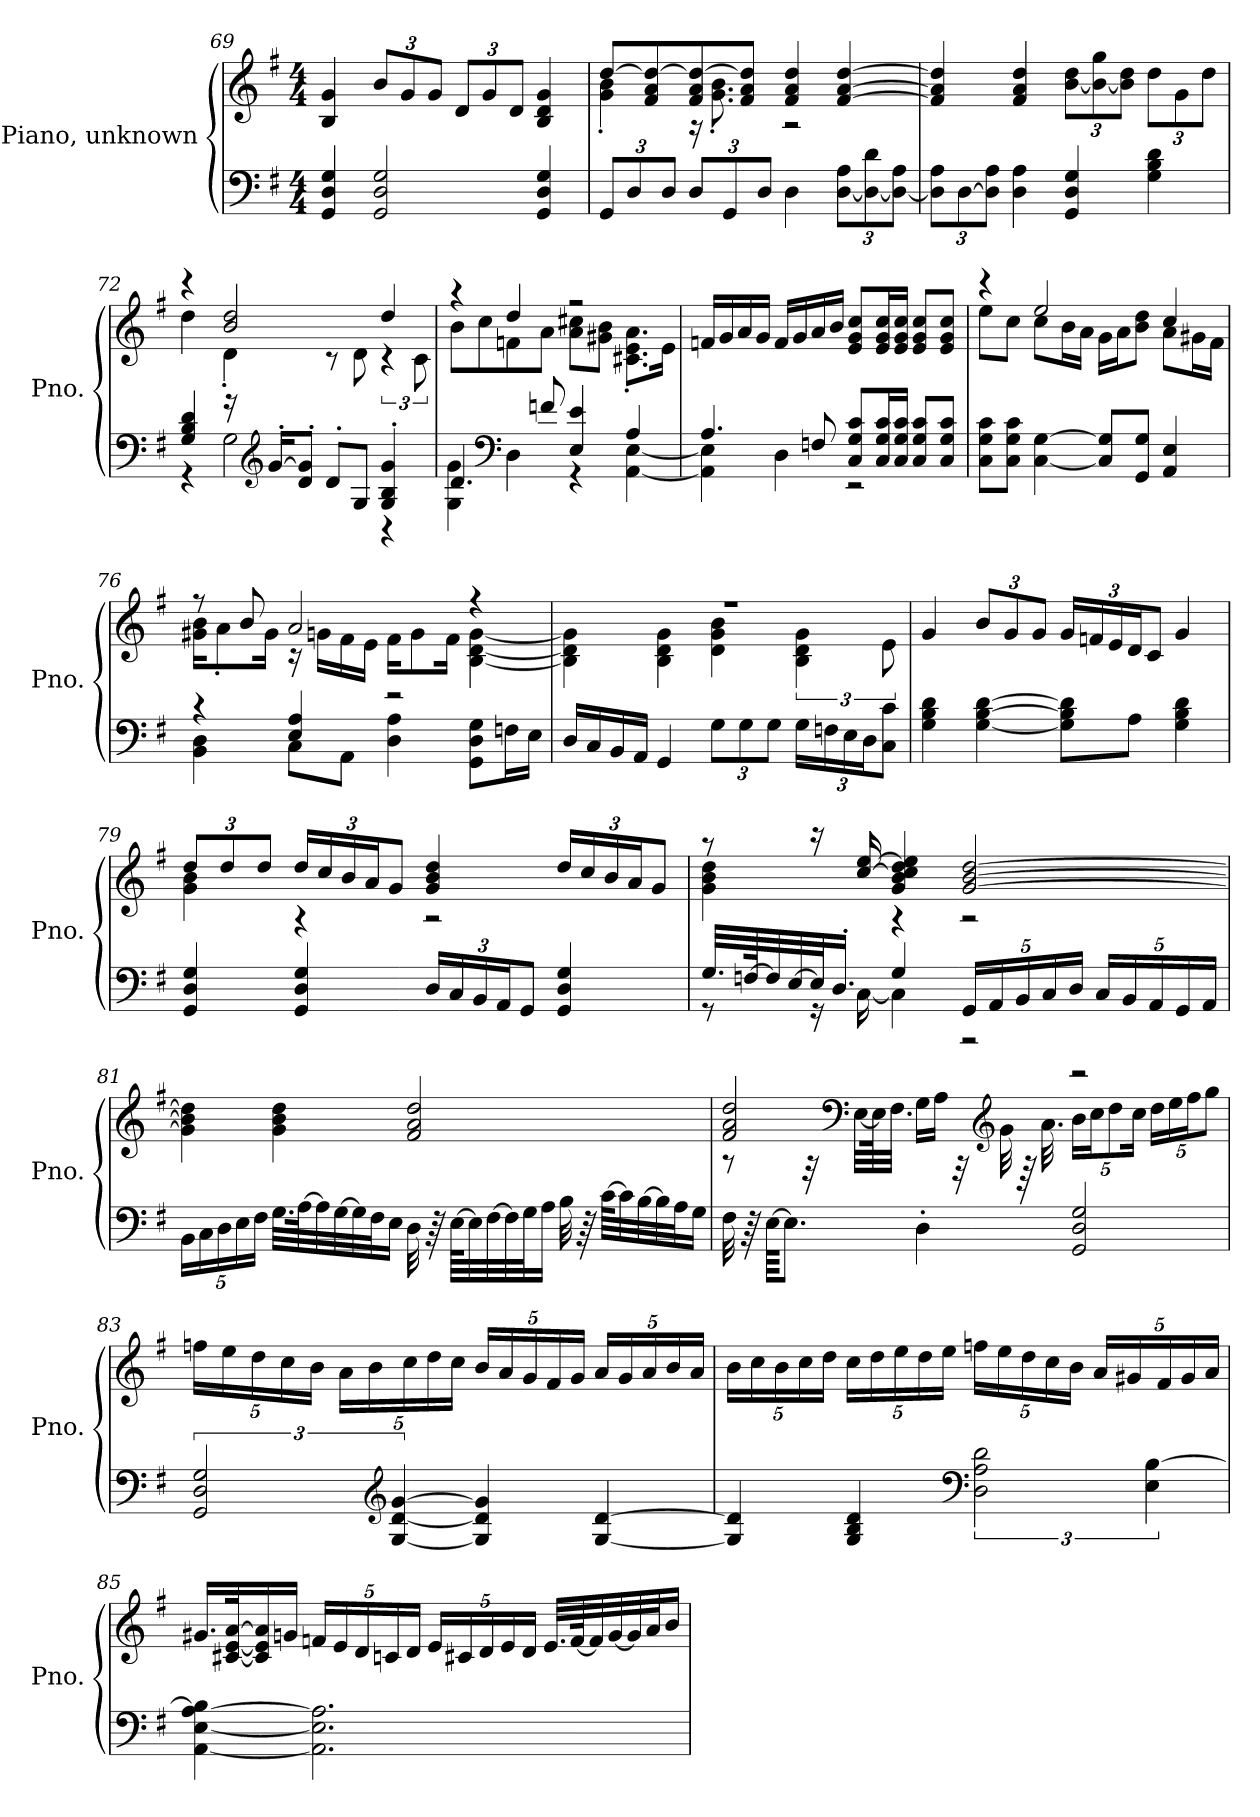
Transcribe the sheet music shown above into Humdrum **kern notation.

**kern	**kern
*part1	*part1
*staff2	*staff1
*I"Piano, unknown	*
*I'Pno.	*
*clefF4	*clefG2
*k[f#]	*k[f#]
*M4/4	*M4/4
=69	=69
4GG/ 4D/ 4G/	4B/ 4g/
*	*Xbrackettup
2GG/ 2D/ 2G/	12b/L
.	12g/
.	12g/J
.	12d/L
.	12g/
.	12d/J
4GG/ 4D/ 4G/	4B/ 4d/ 4g/
=70	=70
*Xbrackettup	*
*	*^
12GG/L	[8dd/L	4g\' 4b\'
12D/	.	.
.	8f#/ 8a/ 8dd/_	.
12D/J	.	.
12D/L	8f#/ 8a/ 8dd/_	16r
.	.	8.g\' 8.b\'
12GG/	.	.
.	8f#/ 8a/ 8dd/]J	.
12D/J	.	.
4D\	4f#/ 4a/ 4dd/	2r
[12D\ 12A\L	[4f#/ [4a/ [4dd/	.
12D\_ 12d\	.	.
12D\_ 12A\J	.	.
*	*v	*v
!!LO:PB:g=z
=71	=71
12D\] 12A\L	4f#/] 4a/] 4dd/]
[12D\	.
12D\] 12A\J	.
4D\ 4A\	4f#/ 4a/ 4dd/
4GG/ 4D/ 4G/	[12b\ 12dd\L
.	12b\_ 12gg\
.	12b\] 12dd\J
4G\ 4B\ 4d\	12dd\L
.	12g\
.	12dd\J
=72	=72
*^	*^
4G/ 4B/ 4d/	4r	4r	4dd\
16r	2G\	2b/ 2dd/	4d'\
*clefG2	*	*	*
[16g'/KL	.	.	.
8d/' 8g/]'J	.	.	.
8d'/L	.	.	8r
8G/J	.	.	8d\
*	*	*	*brackettup
4G/' 4B/' 4g/'	4r	4dd/	6r
.	.	.	12c\
=73	=73	=73	=73
4.d/	4G\ 4g\	4r	8b\L
.	.	.	8cc\
*clefF4	*	*	*
.	4D\	4dd/	8fn\
8fn/	.	.	8a\J
4E/ 4e/	4r	2r	8a\ 8cc#X\L
.	.	.	8g#X\ 8b\J
4A/	[4AA\ [4E\	.	8.c#X\' 8.e\' 8.a\'L
.	.	.	16e\Jk
*	*	*v	*v
!!LO:LB:g=z
=74	=74	=74
4.A/	4AA\] 4E\]	16fn/LL
.	.	16g/
.	.	16a/
.	.	16g/JJ
.	4D\	16f/LL
.	.	16g/
8Fn/	.	16a/
.	.	16b/JJ
8C/ 8G/ 8c/L	2r	8e/ 8g/ 8cc/L
16C/ 16G/ 16c/L	.	16e/ 16g/ 16cc/L
16C/ 16G/ 16c/JJ	.	16e/ 16g/ 16cc/JJ
8C/ 8G/ 8c/L	.	8e/ 8g/ 8cc/L
8C/ 8G/ 8c/J	.	8e/ 8g/ 8cc/J
*v	*v	*
=75	=75
*	*^
8C\ 8G\ 8c\L	4r	8ee\L
8C\ 8G\ 8c\J	.	8cc\J
[4C\ [4G\	2ee/	8cc\L
.	.	16b\L
.	.	16a\JJ
8C/] 8G/]L	.	16g\LL
.	.	16a\J
8GG/ 8G/J	.	8b\ 8dd\J
4AA/ 4E/	4cc/	8a\L
.	.	16g#X\L
.	.	16f#\JJ
=76	=76	=76
*^	*	*
4r	4BB\ 4D\	8r	16g#X\ 16b\KL
.	.	.	8a'\
.	.	8b/	.
.	.	.	16g#\Jk
4E/ 4A/	8C\L	2a/	16r
.	.	.	16gn\LL
.	8AA\J	.	16f#\
.	.	.	16e\JJ
2r	4D\ 4A\	.	16f#\KL
.	.	.	8g\
.	.	.	16f#\Jk
.	8GG\ 8D\ 8G\L	4r	[4B\ [4d\ [4g\
.	16Fn\L	.	.
.	16E\JJ	.	.
*v	*v	*	*
!!LO:LB:g=z	!!
=77	=77	=77
16D/LL	1r	4B\] 4d\] 4g\]
16C/	.	.
16BB/	.	.
16AA/JJ	.	.
4GG/	.	4B\ 4d\ 4g\
12G\L	.	4d\ 4g\ 4b\
12G\	.	.
12G\J	.	.
24G\LL	.	6B\ 6d\ 6g\
24Fn\	.	.
24E\	.	.
24D\J	.	.
12C\ 12c\J	.	12e\
*	*v	*v
=78	=78
4G\ 4B\ 4d\	4g/
*	*Xbrackettup
[4G\ [4B\ [4d\	12b/L
.	12g/
.	12g/J
8G\] 8B\] 8d\]L	24g/LL
.	24fn/
.	24e/
8A\J	24d/J
.	12c/J
4G\ 4B\ 4d\	4g/
=79	=79
*	*^
4GG/ 4D/ 4G/	12dd/L	4g\ 4b\
.	12dd/	.
.	12dd/J	.
4GG/ 4D/ 4G/	24dd/LL	4r
.	24cc/	.
.	24b/	.
.	24a/J	.
.	12g/J	.
24D/LL	4g/ 4b/ 4dd/	2r
24C/	.	.
24BB/	.	.
24AA/J	.	.
12GG/J	.	.
4GG/ 4D/ 4G/	24dd/LL	.
.	24cc/	.
.	24b/	.
.	24a/J	.
.	12g/J	.
!!LO:LB:g=z	!!
=80	=80	=80
*^	*	*
32.G/LLL	8r	8r	4g\ 4b\ 4dd\
[64Fn/K	.	.	.
32F/]	.	.	.
[32E/	.	.	.
32E/J]	16r	16r	.
16.D'/JJ	.	.	.
.	[16C\	[16cc/ [16ee/	.
4G/	4C\]	4g/ 4b/ 4cc/] 4dd/ 4ee/]	4r
20GG/LL	2r	[2g/ [2b/ [2dd/	2r
20AA/	.	.	.
20BB/	.	.	.
20C/	.	.	.
20D/JJ	.	.	.
20C/LL	.	.	.
20BB/	.	.	.
20AA/	.	.	.
20GG/	.	.	.
20AA/JJ	.	.	.
*v	*v	*	*
*	*v	*v
!!LO:LB:g=z
=81	=81
20BB\LL	4g\] 4b\] 4dd\]
20C\	.
20D\	.
20E\	.
20F#\JJ	.
32.G\LLL	4g\ 4b\ 4dd\
[64A\K	.
32A\]	.
[32G\	.
32G\]	.
32F#\J	.
16E\JJ	.
32D\	2f#/ 2a/ 2dd/
64r	.
[64E\KLLL	.
32E\]	.
[32F#\	.
32F#\]	.
32G\J	.
16A\JJ	.
32B\	.
64r	.
[64c\KLLL	.
32c\]	.
[32B\	.
32B\]	.
32A\J	.
16G\JJ	.
!!LO:LB:g=z
=82	=82
*	*^
32F#\	2f#/ 2a/ 2dd/	8r
64r	.	.
[64E\KKKL	.	.
8.E\J]	.	.
.	.	32r
*	*clefF4	*
.	.	[32E\LLL
.	.	64E\K]
.	.	32.F#\JJJ
4D'\	.	16G\LL
.	.	16A\JJ
.	.	32r
*	*clefG2	*
.	.	32g\
.	.	64r
.	.	32.a\
2GG/ 2D/ 2G/	2r	20b\LL
.	.	20cc\J
.	.	10dd\
.	.	20cc\Jk
.	.	20dd\LL
.	.	20ee\
.	.	20ff#\J
.	.	10gg\J
*	*v	*v
=83	=83
*brackettup	*
3GG/ 3D/ 3G/	20ffn\LL
.	20ee\
.	20dd\
.	20cc\
.	20b\JJ
.	20a\LL
.	20b\
*clefG2	*
[6G/ [6d/ [6g/	.
.	20cc\
.	20dd\
.	20cc\JJ
4G/] 4d/] 4g/]	20b/LL
.	20a/
.	20g/
.	20f#/
.	20g/JJ
[4G/ [4d/	20a/LL
.	20g/
.	20a/
.	20b/
.	20a/JJ
!!LO:PB:g=z
=84	=84
4G/] 4d/]	20b\LL
.	20cc\
.	20b\
.	20cc\
.	20dd\JJ
4G/ 4B/ 4d/	20cc\LL
.	20dd\
.	20ee\
.	20dd\
.	20ee\JJ
*clefF4	*
3D\ 3A\ 3d\	20ffn\LL
.	20ee\
.	20dd\
.	20cc\
.	20b\JJ
.	20a/LL
.	20g#X/
6E\ [6B\	.
.	20f#/
.	20g#/
.	20a/JJ
!!LO:LB:g=z
=85	=85
[4AA\ [4E\ [4A\ 4B\]	16.g#X/LL
.	[32c#X/ [32e/ [32a/K
.	16c#/] 16e/] 16a/]
.	16gn/JJ
2.AA\] 2.E\] 2.A\]	20fn/LL
.	20e/
.	20d/
.	20cn/
.	20d/JJ
.	20e/LL
.	20c#X/
.	20d/
.	20e/
.	20d/JJ
.	32.e/LLL
.	[64f/K
.	32f/]
.	[32g/
.	32g/]
.	32a/J
.	16b/JJ
=	=
*-	*-
